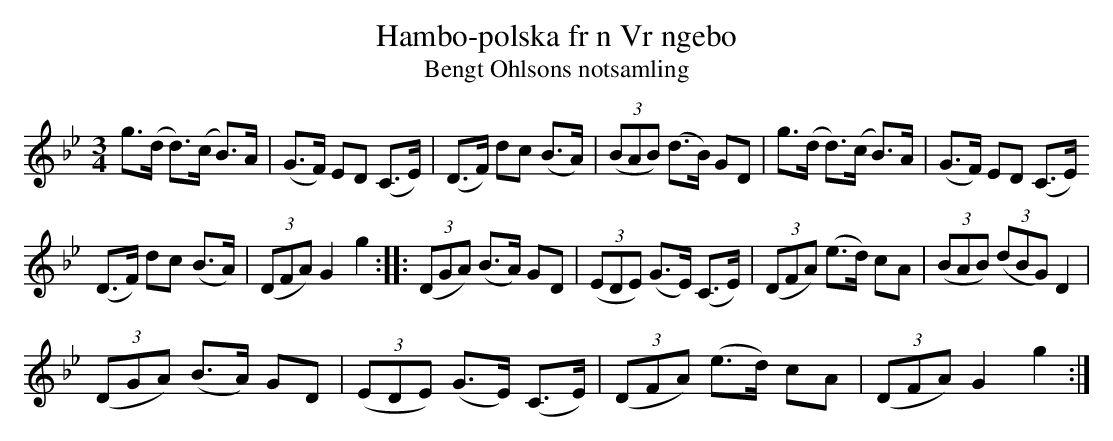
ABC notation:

X:1
T: Hambo-polska fr n Vr ngebo
T:Bengt Ohlsons notsamling
M:3/4
K:Gm
L:1/8
O:Vr ngebo, Linneryd, Sm land
 g(>d d)>(c B)>A| (G>F) ED (C>E)| (D>F) dc (B>A) | (3(BAB) (d>B) GD| g(>d d)>(c B)>A| (G>F) ED (C>E)
 (D>F) dc (B>A)| (3(DFA) G2 g2:| |: (3(DGA) (B>A) GD | (3(EDE) (G>E) (C>E) | (3(DFA) (e>d) cA | (3(BAB) (3(dBG) D2 |
(3(DGA) (B>A) GD | (3(EDE) (G>E) (C>E) | (3(DFA) (e>d) cA | (3(DFA) G2 g2 :|
